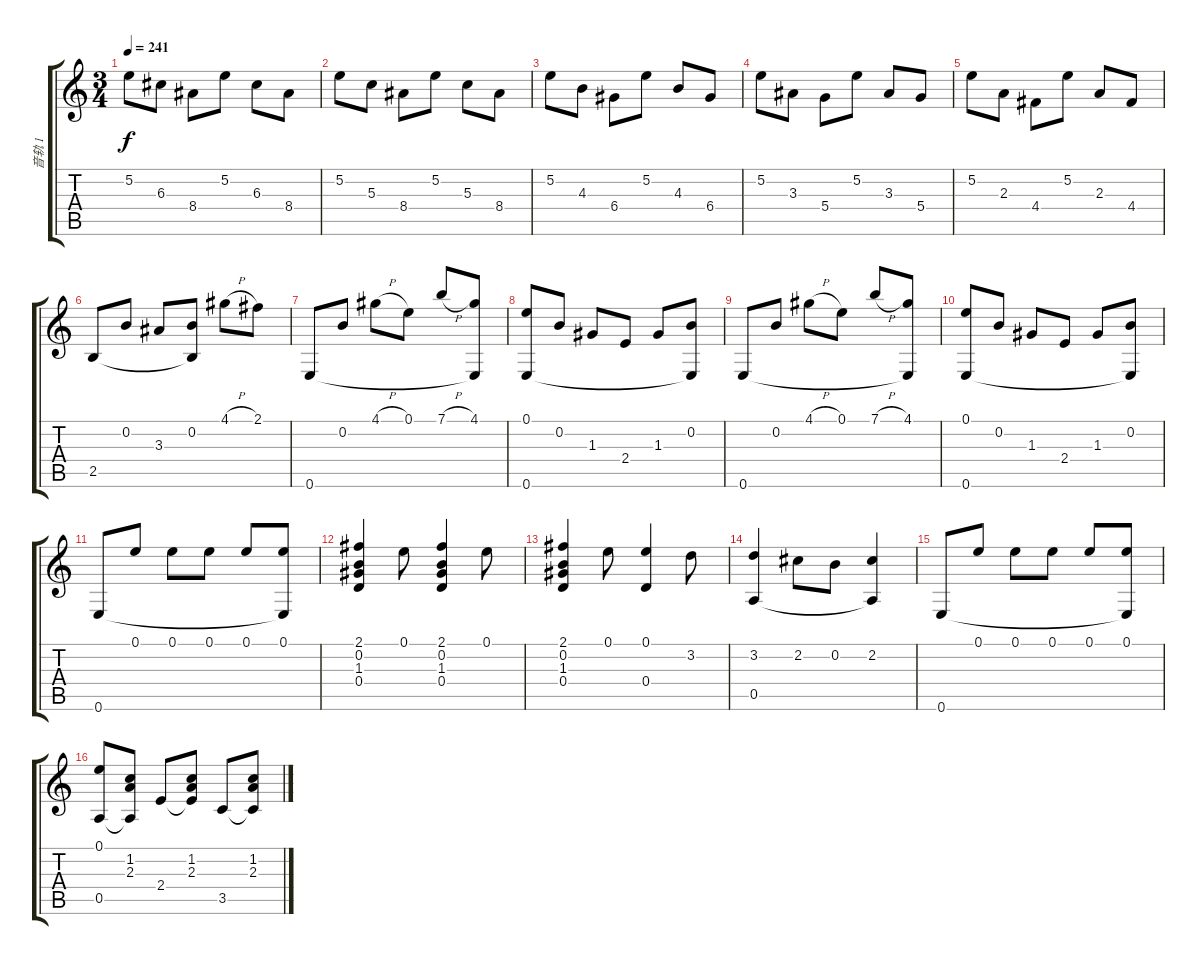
\track ("音轨 1" "音轨 1") {instrument acousticguitarnylon}
\staff {score tabs}
\tuning (E4 B3 G3 D3 A2 E2) {hide}
\ts (3 4)
\tempo 241
\clef g2
\ks c
5.2.8{dy f} 6.3.8 8.4.8 5.2.8 6.3.8 8.4.8 |
5.2.8 5.3.8 8.4.8 5.2.8 5.3.8 8.4.8 |
5.2.8 4.3.8 6.4.8 5.2.8 4.3.8 6.4.8 |
5.2.8 3.3.8 5.4.8 5.2.8 3.3.8 5.4.8 |
5.2.8 2.3.8 4.4.8 5.2.8 2.3.8 4.4.8 |
2.5.8 0.2.8 3.3.8 (0.2 2.5{t}).8 4.1{h}.8 2.1.8 |
0.6.8 0.2.8 4.1{h}.8 0.1.8 7.1{h}.8 (4.1 0.6{t}).8 |
(0.1 0.6).8 0.2.8 1.3.8 2.4.8 1.3.8 (0.2 0.6{t}).8 |
0.6.8 0.2.8 4.1{h}.8 0.1.8 7.1{h}.8 (4.1 0.6{t}).8 |
(0.1 0.6).8 0.2.8 1.3.8 2.4.8 1.3.8 (0.2 0.6{t}).8 |
0.6.8 0.1.8 0.1.8 0.1.8 0.1.8 (0.1 0.6{t}).8 |
(2.1 0.2 1.3 0.4).4 0.1.8 (2.1 0.2 1.3 0.4).4 0.1.8 |
(2.1 0.2 1.3 0.4).4 0.1.8 (0.1 0.4).4 3.2.8 |
(3.2 0.5).4 2.2.8 0.2.8 (2.2 0.5{t}).4 |
0.6.8 0.1.8 0.1.8 0.1.8 0.1.8 (0.1 0.6{t}).8 |
(0.1 0.5).8 (1.2 2.3 0.5{t}).8 2.4.8 (1.2 2.3 2.4{t}).8 3.5.8 (1.2 2.3 3.5{t}).8
